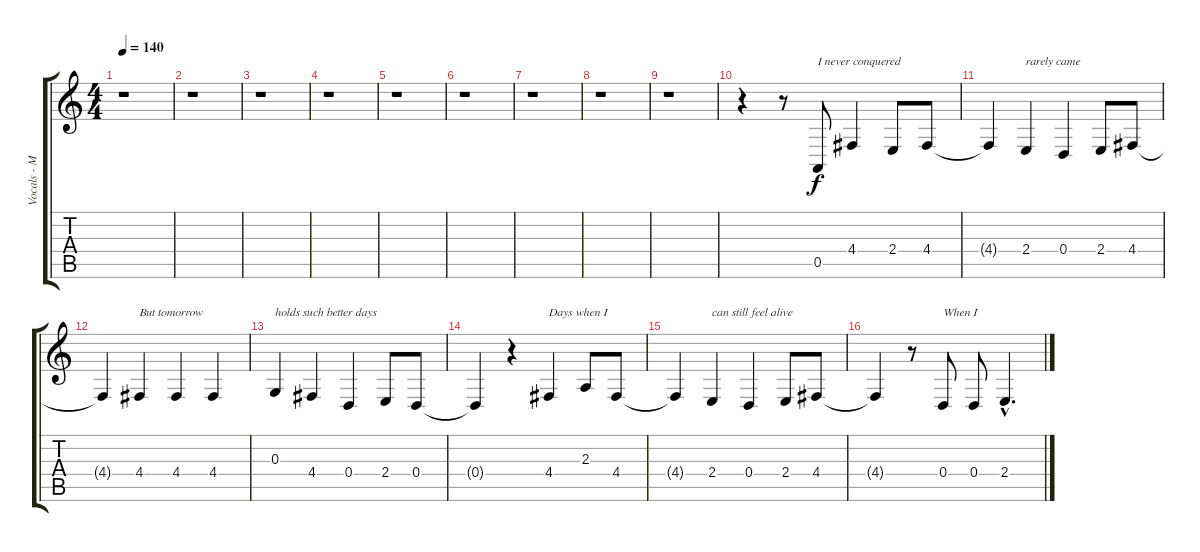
\track ("Vocals - Mark " "Vocals - M") {instrument sopranosax}
\staff {score tabs}
\tuning (E4 B3 G3 D3 A2 E2) {hide}
\ts (4 4)
\tempo 140
\clef g2
\ks c
r.1{dy f} |
r.1 |
r.1 |
r.1 |
r.1 |
r.1 |
r.1 |
r.1 |
r.1 |
r.4 r.8 0.5.8{txt "I never conquered"} 4.4.4 2.4.8 4.4.8 |
4.4{t}.4 2.4.4{txt "rarely came"} 0.4.4 2.4.8 4.4.8 |
4.4{t}.4 4.4.4{txt "But tomorrow"} 4.4.4 4.4.4 |
0.3.4{txt "holds such better days"} 4.4.4 0.4.4 2.4.8 0.4.8 |
0.4{t}.4 r.4 4.4.4{txt "Days when I"} 2.3.8 4.4.8 |
4.4{t}.4 2.4.4{txt "can still feel alive"} 0.4.4 2.4.8 4.4.8 |
4.4{t}.4 r.8 0.4.8{txt "When I"} 0.4.8 2.4{hac}.4{d}
